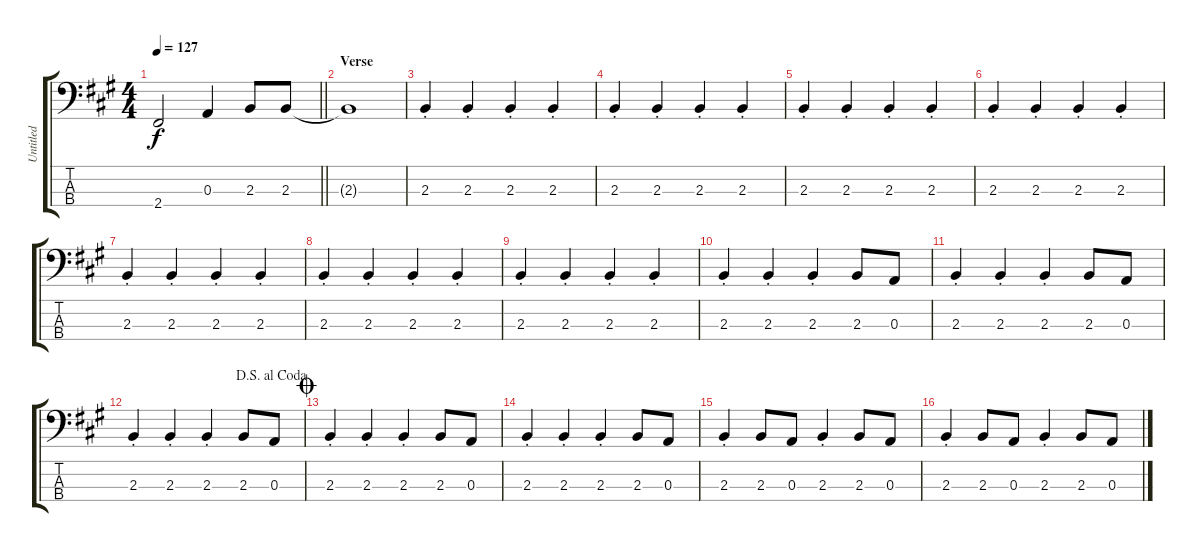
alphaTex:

\track ("Untitled" "Untitled") {instrument electricbasspick}
\staff {score tabs}
\tuning (G2 D2 A1 E1) {hide}
\ts (4 4)
\tempo 127
\clef f4
\barLineRight lightlight
\ks a
2.4.2{dy f} 0.3.4 2.3.8 2.3.8 |
\section ("" "Verse")
2.3{t}.1 |
2.3{st}.4 2.3{st}.4 2.3{st}.4 2.3{st}.4 |
2.3{st}.4 2.3{st}.4 2.3{st}.4 2.3{st}.4 |
2.3{st}.4 2.3{st}.4 2.3{st}.4 2.3{st}.4 |
2.3{st}.4 2.3{st}.4 2.3{st}.4 2.3{st}.4 |
2.3{st}.4 2.3{st}.4 2.3{st}.4 2.3{st}.4 |
2.3{st}.4 2.3{st}.4 2.3{st}.4 2.3{st}.4 |
2.3{st}.4 2.3{st}.4 2.3{st}.4 2.3{st}.4 |
2.3{st}.4 2.3{st}.4 2.3{st}.4 2.3.8 0.3.8 |
2.3{st}.4 2.3{st}.4 2.3{st}.4 2.3.8 0.3.8 |
\jump dalsegnoalcoda
2.3{st}.4 2.3{st}.4 2.3{st}.4 2.3.8 0.3.8 |
\jump coda
2.3{st}.4 2.3{st}.4 2.3{st}.4 2.3.8 0.3.8 |
2.3{st}.4 2.3{st}.4 2.3{st}.4 2.3.8 0.3.8 |
2.3{st}.4 2.3.8 0.3.8 2.3{st}.4 2.3.8 0.3.8 |
2.3{st}.4 2.3.8 0.3.8 2.3{st}.4 2.3.8 0.3.8
